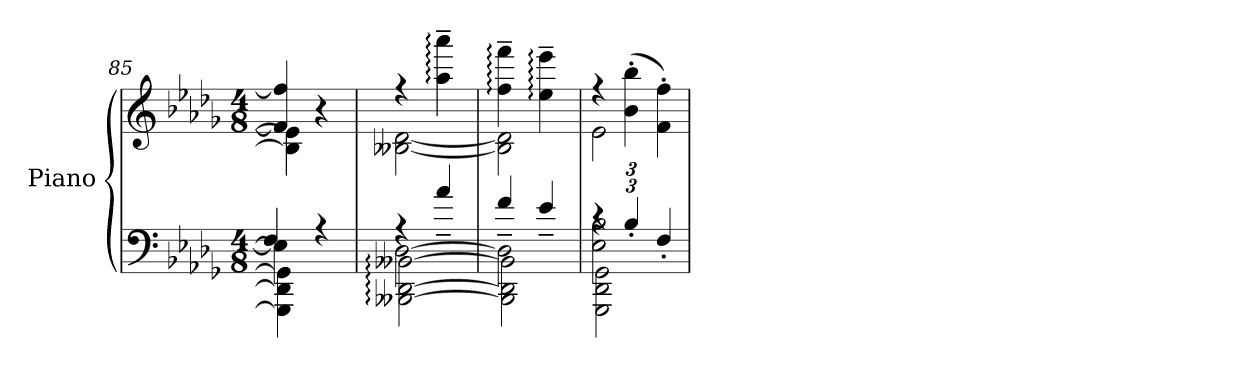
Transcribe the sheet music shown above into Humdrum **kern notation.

**kern	**kern
*part1	*part1
*staff2	*staff1
*I"Piano	*
*I'Pno.	*
*clefF4	*clefG2
*k[b-e-a-d-g-]	*k[b-e-a-d-g-]
*M4/8	*M4/8
=85	=85
*^	*^
*	*^	*	*^
4E-\]	4F/]	4GGG-\] 4DD-\] 4GG-\]	4f/] 4ff/]	4B-\] 4e-\]	4ryy
4ryy	4ryy	4rA	4r	4ryy	4ryy
*	*	*	*	*v	*v
=86	=86	=86	=86	=86
[2D-\	4rA	[2BBB--X\: [2DD-\: [2BB--X\:	4rff	[2B--X\: [2d-\:
.	4a-~/	.	4aa-\:~ 4aaa-\:~	.
=87	=87	=87	=87	=87
2D-\]	4f~/	2BBB--\] 2DD-\] 2BB--\]	4ff\:~ 4fff\:~	2B--\] 2d-\]
.	4e-~/	.	4ee-\:~ 4eee-\:~	.
=88	=88	=88	=88	=88
*	*Xbrackettup	*	*Xbrackettup	*
2E-\ 2B-\	6rc	2GGG-\ 2DD-\ 2GG-\	6rff	2e-\
.	6B-'/	.	(>6b-\' 6bb-\'	.
.	6F'/	.	6f\' 6ff\')	.
*v	*v	*v	*	*
*	*v	*v
=	=
*-	*-
